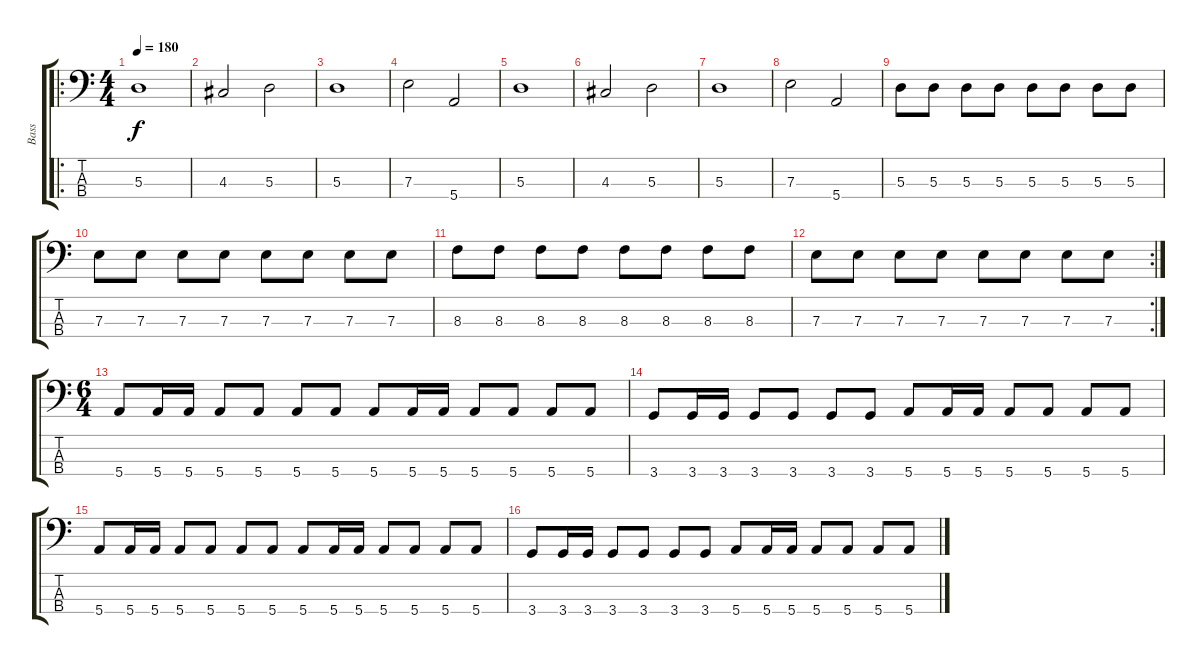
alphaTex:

\track ("Bass" "Bass") {instrument electricbasspick}
\staff {score tabs}
\tuning (G2 D2 A1 E1) {hide}
\ro
\ts (4 4)
\tempo 180
\clef f4
\ks c
5.3.1{dy f} |
4.3.2 5.3.2 |
5.3.1 |
7.3.2 5.4.2 |
5.3.1 |
4.3.2 5.3.2 |
5.3.1 |
7.3.2 5.4.2 |
5.3.8 5.3.8 5.3.8 5.3.8 5.3.8 5.3.8 5.3.8 5.3.8 |
7.3.8 7.3.8 7.3.8 7.3.8 7.3.8 7.3.8 7.3.8 7.3.8 |
8.3.8 8.3.8 8.3.8 8.3.8 8.3.8 8.3.8 8.3.8 8.3.8 |
\rc 2
7.3.8 7.3.8 7.3.8 7.3.8 7.3.8 7.3.8 7.3.8 7.3.8 |
\ts (6 4)
5.4.8 5.4.16 5.4.16 5.4.8 5.4.8 5.4.8 5.4.8 5.4.8 5.4.16 5.4.16 5.4.8 5.4.8 5.4.8 5.4.8 |
3.4.8 3.4.16 3.4.16 3.4.8 3.4.8 3.4.8 3.4.8 5.4.8 5.4.16 5.4.16 5.4.8 5.4.8 5.4.8 5.4.8 |
5.4.8 5.4.16 5.4.16 5.4.8 5.4.8 5.4.8 5.4.8 5.4.8 5.4.16 5.4.16 5.4.8 5.4.8 5.4.8 5.4.8 |
3.4.8 3.4.16 3.4.16 3.4.8 3.4.8 3.4.8 3.4.8 5.4.8 5.4.16 5.4.16 5.4.8 5.4.8 5.4.8 5.4.8
